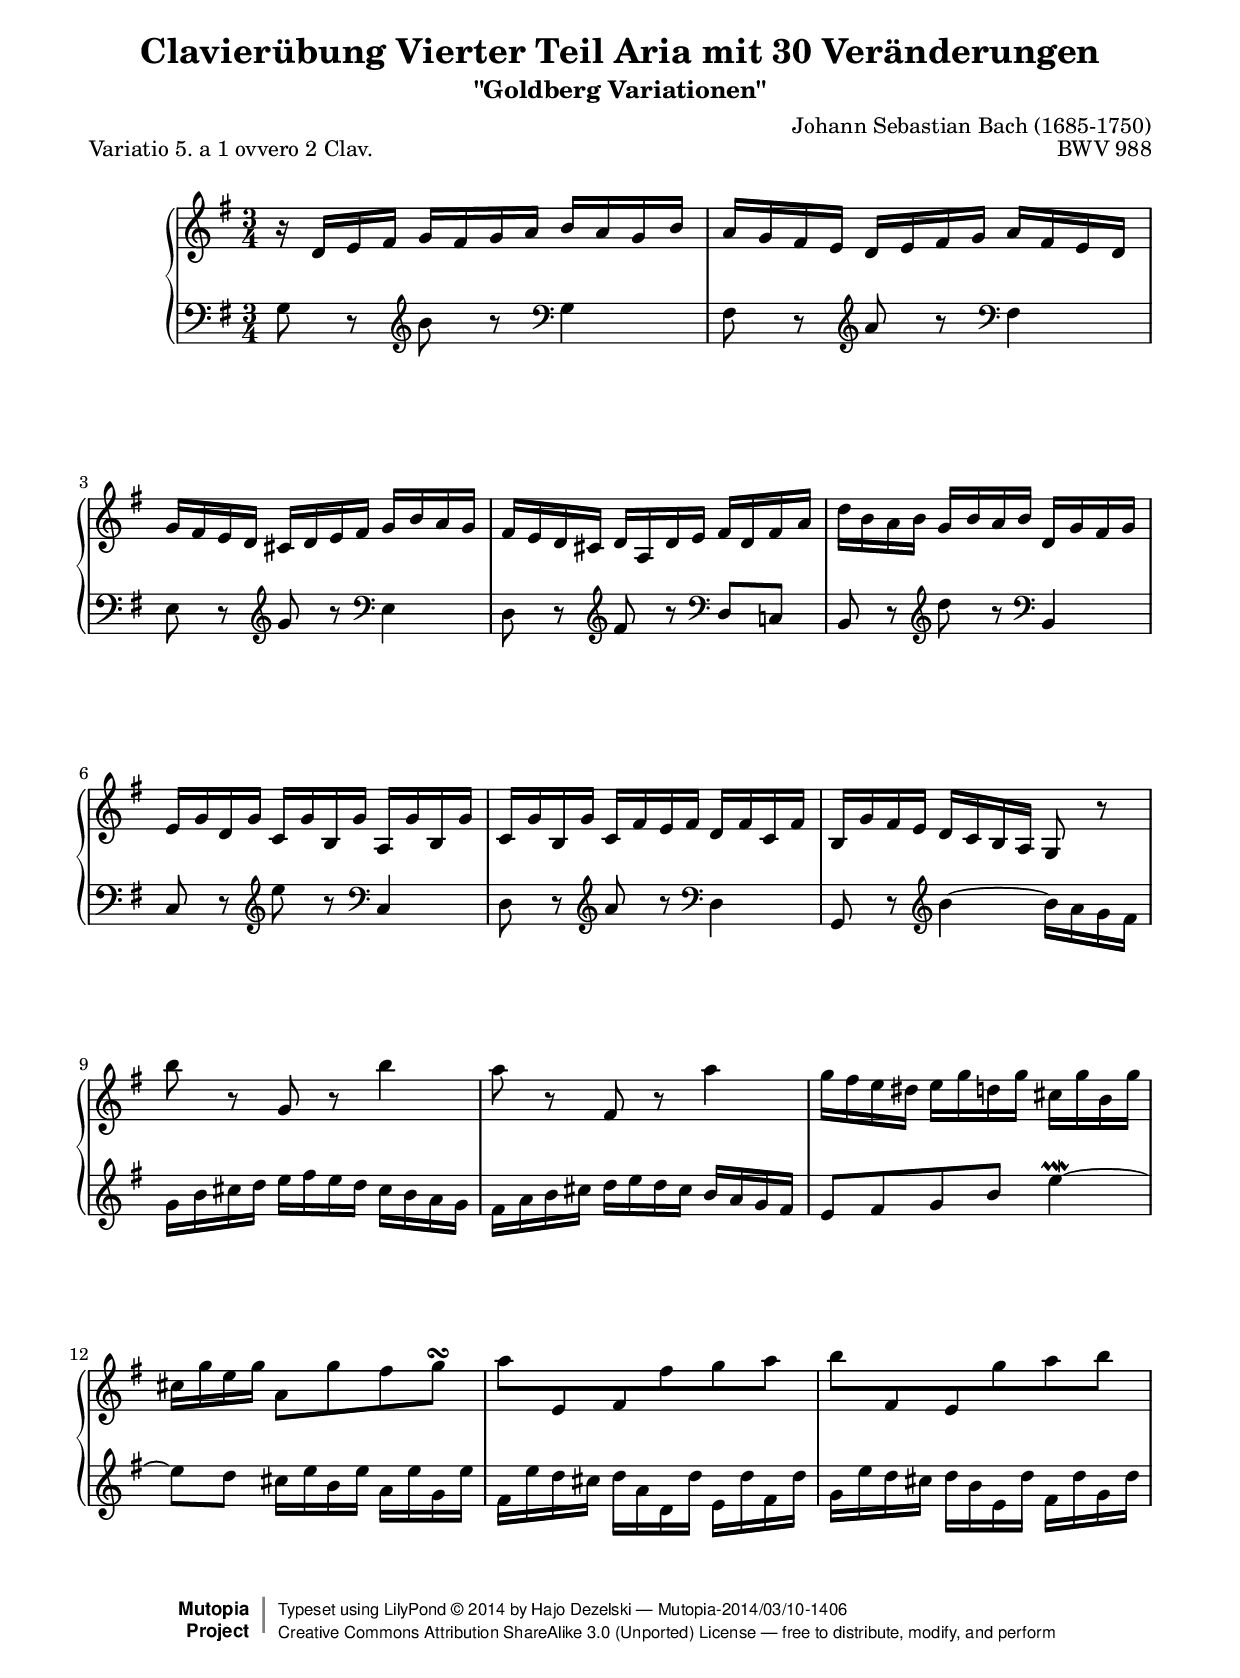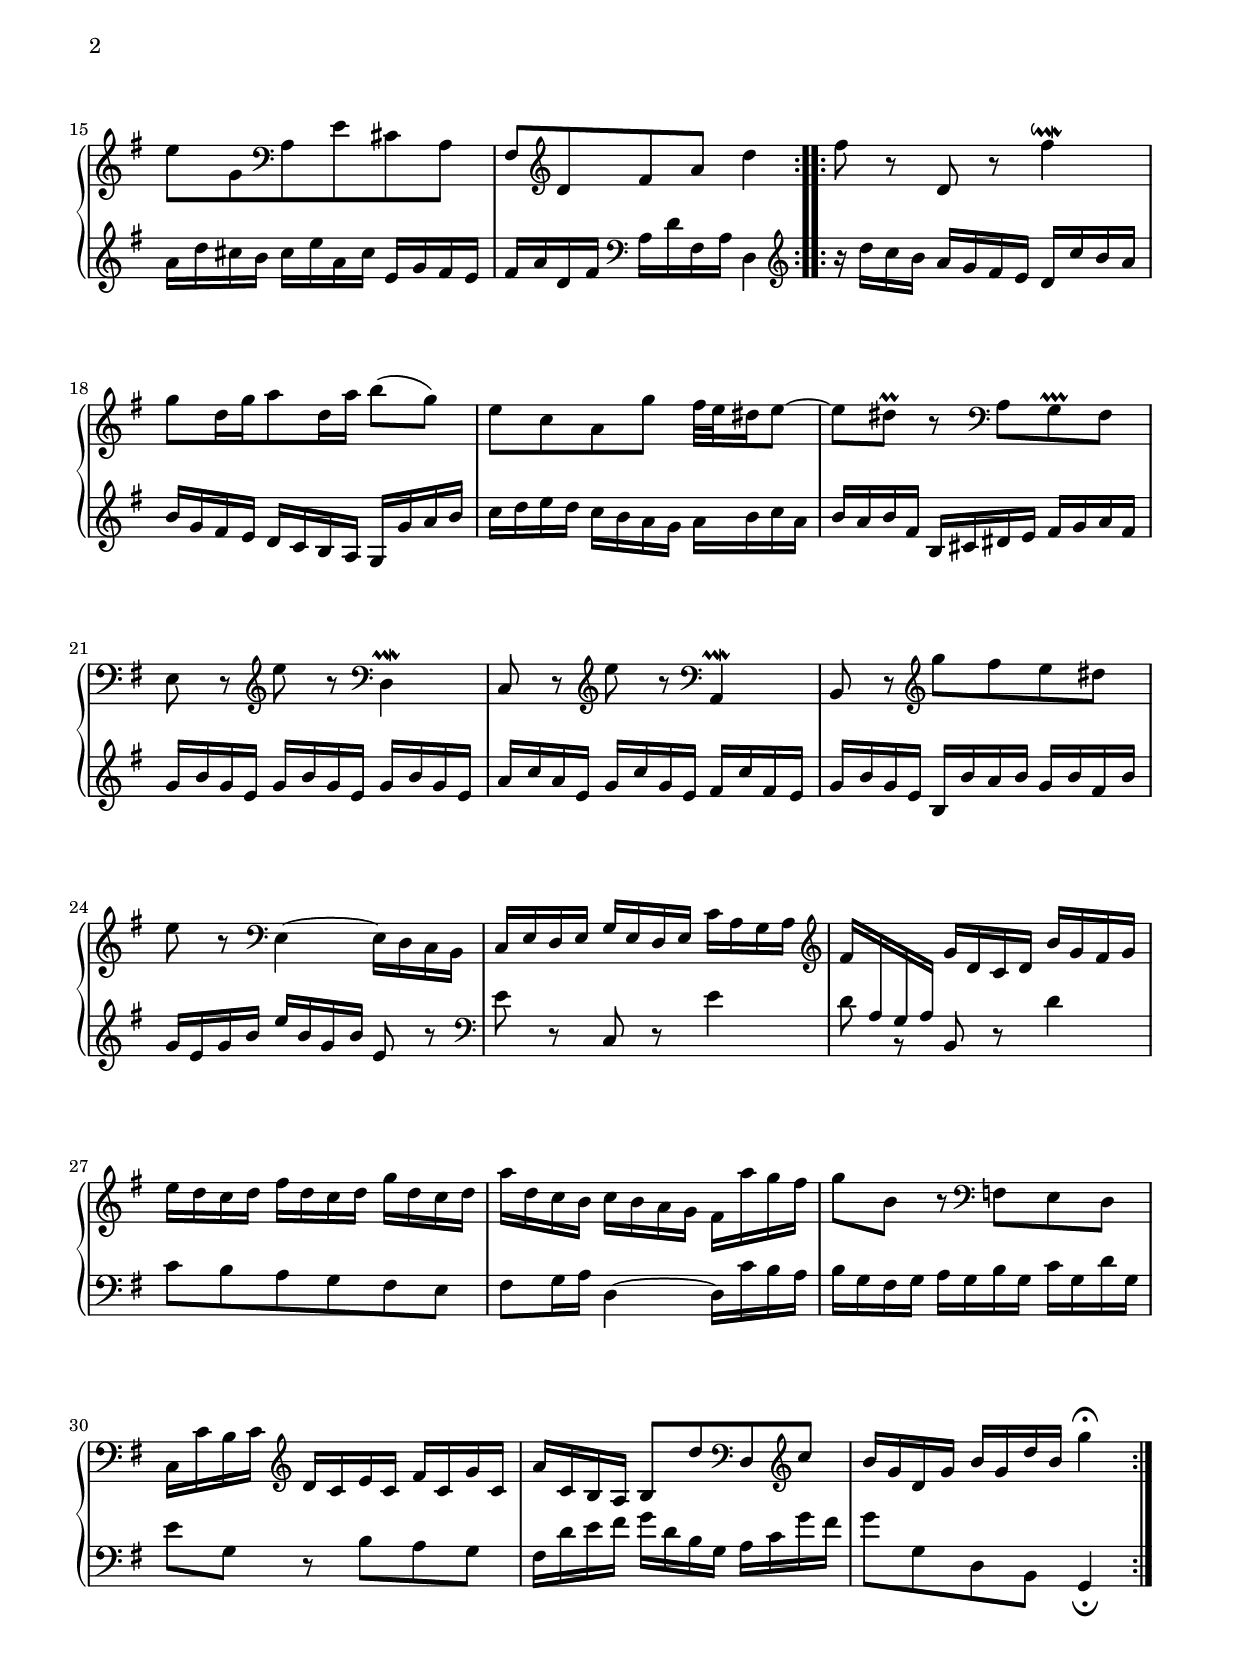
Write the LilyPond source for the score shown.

\version "2.24.0"

%#(set-default-paper-size "letter")

\paper {
    top-margin = 8\mm
    top-markup-spacing.basic-distance = #6
    markup-system-spacing.basic-distance = #5
    top-system-spacing.basic-distance = #12
    last-bottom-spacing.basic-distance = #12
    %indent = 0.0
    line-width = 18.0\cm
    ragged-bottom = ##f
    ragged-last-bottom = ##f
}

#(set-global-staff-size 19)

\header {
        title = "Clavierübung Vierter Teil Aria mit 30 Veränderungen"
        subtitle = "\"Goldberg Variationen\""
        piece = "Variatio 5. a 1 ovvero 2 Clav."
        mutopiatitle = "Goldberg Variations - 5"
        composer = "Johann Sebastian Bach (1685-1750)"
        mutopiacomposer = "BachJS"
        opus = "BWV 988"
        date = "1741"
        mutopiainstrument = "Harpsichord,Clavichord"
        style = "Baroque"
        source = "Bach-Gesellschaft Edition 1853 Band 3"
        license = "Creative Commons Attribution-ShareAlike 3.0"
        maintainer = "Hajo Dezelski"
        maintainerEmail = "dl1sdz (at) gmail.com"
	
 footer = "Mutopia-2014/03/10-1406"
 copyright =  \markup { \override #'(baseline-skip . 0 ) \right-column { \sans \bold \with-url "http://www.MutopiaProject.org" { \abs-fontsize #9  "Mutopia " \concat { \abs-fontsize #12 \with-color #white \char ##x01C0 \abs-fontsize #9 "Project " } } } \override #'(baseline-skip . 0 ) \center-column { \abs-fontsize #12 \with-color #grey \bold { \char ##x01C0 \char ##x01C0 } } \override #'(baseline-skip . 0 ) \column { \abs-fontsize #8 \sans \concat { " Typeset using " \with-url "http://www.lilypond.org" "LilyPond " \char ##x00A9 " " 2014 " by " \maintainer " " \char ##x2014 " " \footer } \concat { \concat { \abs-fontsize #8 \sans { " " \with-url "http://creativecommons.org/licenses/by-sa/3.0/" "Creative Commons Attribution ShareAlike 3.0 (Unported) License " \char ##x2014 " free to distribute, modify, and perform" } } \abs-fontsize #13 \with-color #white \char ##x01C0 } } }
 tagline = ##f
}

%-------------------definitions
padFerm = \override Voice.Script.padding = #1
adjBeamOne = \once \override Beam.positions = #'( -3.2 . -4.6 )
adjBeamTwo = \once \override Beam.positions = #'( 1.8 . 0.3 )
adjBeamTre = \once \override Beam.positions = #'( 0.2 . 0.2 )
adjBeamQtr = \once \override Beam.positions = #'( 1.2 . -0.2 )
adjBeamCin = \once \override Beam.positions = #'( 2.3 . -2.1 )

adjTieOne = \shape #'((0 . 0.2) (0 . 0.3) (0 . 0.3) (0 . 0.2)) Tie

hidePP = \tweak #'stencil ##f\pp
hideMF = \tweak #'stencil ##f\mf

staffUp = \change Staff = "upper"
staffDown = \change Staff = "lower"

soprano =   \relative d' {
    \repeat volta 2 { %begin repeated section
    r16-\hidePP d16 [ e fis ] g [ fis g a ] b [ a g b ] | % 1
    a16 [ g fis e ] d [ e fis g ] a [ fis e d ] | % 2
    g16 [ fis e d ] cis [ d e fis ] g [ b a g ] | % 3
    fis16 [ e d cis ] d [ a d e ] fis [ d fis a ] | % 4
    d16 [ b a b ] g [ b a b ] d, [ g fis g ] | % 5
    e16 [ g d g ] c, [ g' b, g' ] a, [ g' b, g' ] | % 6
    c,16 [ g' b, g' ] c, [ fis e fis ] d [ fis c fis] | % 7
    b,16 [ g' fis e ] \adjBeamTwo d [ c b a ] g8 r8 | % 8
    b''8-\hideMF r8 g,8 r8 b'4 | % 9
    a8 r8 fis,8 r8 a'4 | % 10
    g16 [ fis e dis ] e [ g d g ] cis, [ g' b, g' ] | % 11
    cis,16 [ g' e g ] a,8 [ g' fis g \turn ] | % 12
    \adjBeamTre a8 [ \stemUp e, fis \stemDown fis' g  a ] | % 13
    \adjBeamTre b8 [ \stemUp fis, e \stemDown g' a  b8 ] \stemNeutral | % 14
    e,8 [ g,8 \clef "bass" a, e' cis a ] | % 15
    fis8 [ \clef "treble" d'8 fis8  a8 ] d4 | % 16
    } %end of repeated section
  
    \repeat volta 2 { %begin repeated section
  fis8 r8 d,8 r8 fis'4 \downmordent | % 17
  g8 [ d16 g a8 d,16 a' ] b8 ( [g ] ) | % 18
  e8 [ c a g' ] fis32 [ e dis16 e8 ~ ] | % 19
  e8 [ dis \prall ] r8 \clef "bass" a,8 [ g \prallprall fis ] | % 20
  e8 r8 \clef "treble" e''8 r8 \clef "bass" d,,4 \prallmordent | % 21
  c8 r8 \clef "treble" e''8 r8 \clef "bass" a,,,4 \prallmordent | % 22
  b8 r8 \clef "treble" g''' [ fis e dis ] | % 23
  e8 r8 \clef "bass" \adjTieOne e,,4 ~ e16-\hidePP_[ d c b ] | % 24
  c16^[ e d e ] g^[ e d e ] c' [ a g a] \clef "treble" | % 25
  \adjBeamCin fis'16^[ \staffDown a, g a ] \staffUp g' [ d c d ] b' [ g fis g ] | % 26
  e'16 [ d c d ] fis [ d c d ] g [ d c d ] | % 27
  a'16 [ d, c b ] c_[ b a g ] fis [ a' g fis ] | % 28
  g8[-\hideMF b, ] r8 \clef "bass" f,8 [ e d ] | % 29
  c16 [c' b c ] \clef "treble" d [ c e c ] fis [ c g' c, ]| % 30
  a'16 [ c, b a ] b8[ d' \clef "bass" d,, \clef "treble" c'' ] | % 31
  b16 [ g d g ] b^[ g d' b ] \padFerm g'4^\fermata | % 32

    } %end repeated section
}



%%
%% Bass Clef
%% 

bass = \relative g {
	\repeat volta 2 { %begin repeated section
    g8-\hideMF r8 \clef "treble" b'8 r8 \clef "bass" g,4 | % 1
    fis8 r8 \clef "treble" a'8 r8 \clef "bass" fis,4 | % 2
    e8 r8 \clef "treble" g'8 r8 \clef "bass" e,4 | % 3
    d8 r8 \clef "treble" fis'8 r8 \clef "bass" d,8 [ c!8 ] | % 4
    b8 r8 \clef "treble" d''8 r8 \clef "bass" b,,4 | % 5
    c8 r8 \clef "treble" e''8 r8 \clef "bass" c,,4 | % 6
    d8 r8 \clef "treble" a''8 r8 \clef "bass" d,,4 | % 7
    g,8 r8 \clef "treble" \adjTieOne b''4 ~ \adjBeamOne b16_[-\hidePP a g fis ] | % 8
    g16 b cis d ] e [ fis e d ] cis_[ b a g ] | % 9
    fis_[ a b cis ] d [ e d cis ] b [ a g fis ] | % 10
    e8 [ fis g b] e4 \prallmordent ~ | % 11
    e8 [ d ] cis16 [e b e ] a, [ e' g, e'] | % 12
    fis,16 [ e' d cis ] d_[ a d, d' ] e,_[ d' fis, d' ] | % 13
    g,16 [ e' d cis ] d_[ b e, d'] fis,_[ d' g, d'] | % 14
    a [ d cis b ] cis [e a, cis ] e, [ g fis e ] | % 15
	fis [a d, fis ] \clef "bass" a, [ d fis, a ] d,4 \clef "treble" | % 16
    } %end of repeated section
  
    \repeat volta 2 { %begin repeated section
    r16 d''16 [ c b ] a [ g fis e ] d [ c' b a ] | % 17
    b16 [ g fis e ] \adjBeamQtr d [ c b a ] g [ g' a b ] | % 18
    c16 [ d e d ] c_[ b a g ] a_[ b c a ] | % 319
    b16 [ a b fis ] b, [ cis dis e ] fis [ g a fis] | % 20
    g16 [ b g e ] g [ b g e ] g-\hideMF [ b g e ] | % 21
    a16 [ c a e ] g [ c g e ] fis [ c' fis, e ] | % 22
    g16 [ b g e ] b [ b' a b ] g [ b fis b ] | % 23
    g16 [ e g b ] e^[ b g b ] e,8 r8 \clef "bass" | % 24
	e8 r8 c,8 r8 e'4 | % 25
    d8 r8 b,8 r8 d'4 | % 26
    c8 b a g fis e | % 27
    fis8 [g16 a ] \adjTieOne d,4 ~ d16 [c' b a ] | % 28
    b16[-\hidePP g fis g ] a [ g b g ] c [g d' g, ]  | % 29
    e'8 [ g, ] r8 b8 [ a  g ] | % 30
    fis16[-\hidePP d' e fis ] g [ d b g ] a [ c g' fis ] | % 31
    g8[-\hideMF g, d b ] \padFerm g4_\fermata | % 32
      
    } %end repeated section
}


%% Merge score - Piano staff

\score {
    \context PianoStaff <<
        \set PianoStaff.midiInstrument = "harpsichord"
        \new Staff = "upper" { \clef "treble" \key g \major \time 3/4 \soprano  }
        \new Staff = "lower"  { \clef "bass" \key g \major \time 3/4 \bass }
    >>
    \layout{  }
    \midi { \tempo 4 = 130 }
}
